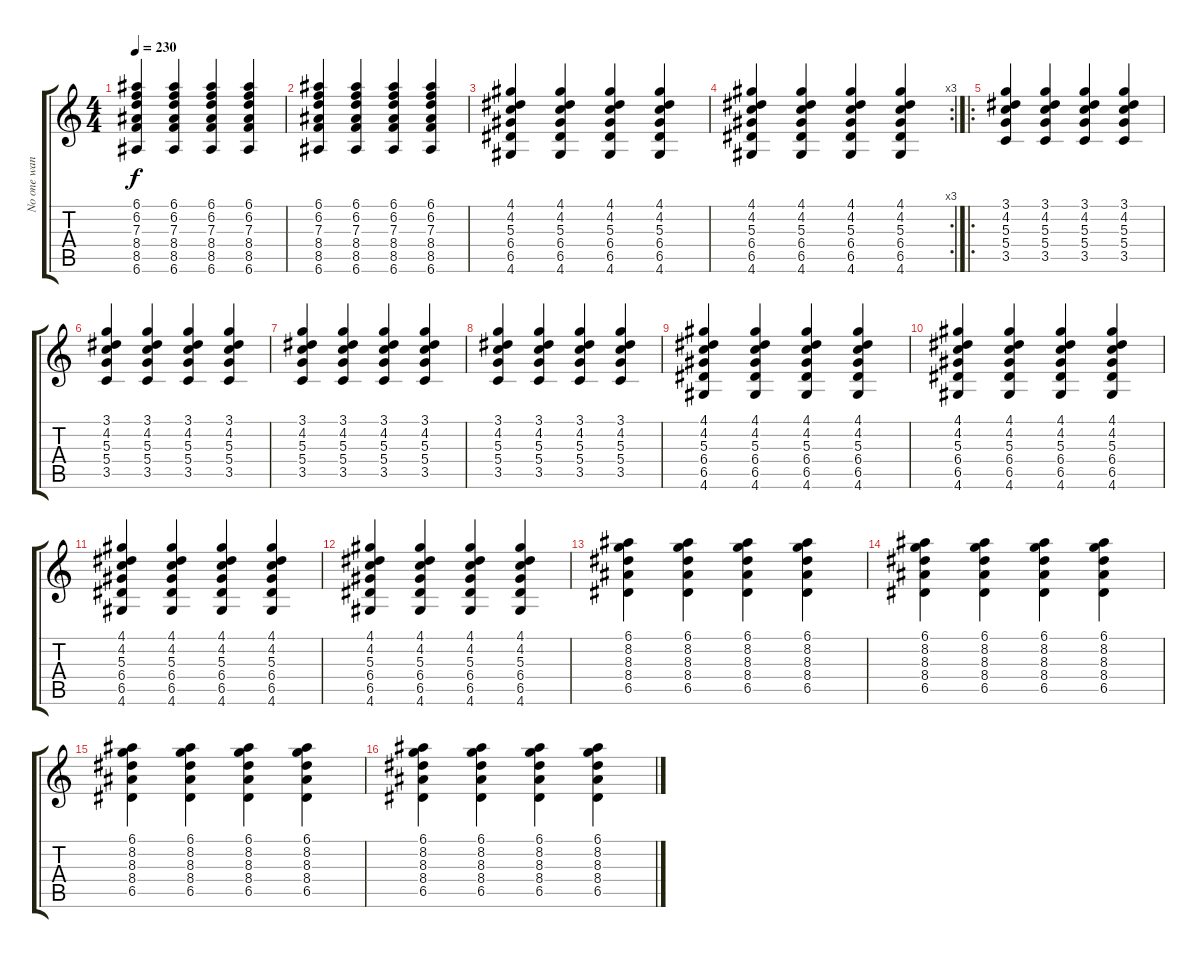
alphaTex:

\track ("No one wants to know you when your down " "No one wan") {instrument overdrivenguitar}
\staff {score tabs}
\tuning (E4 B3 G3 D3 A2 E2) {hide}
\ts (4 4)
\tempo 230
\clef g2
\ks c
(6.1 6.2 7.3 8.4 8.5 6.6).4{dy f} (6.1 6.2 7.3 8.4 8.5 6.6).4 (6.1 6.2 7.3 8.4 8.5 6.6).4 (6.1 6.2 7.3 8.4 8.5 6.6).4 |
(6.1 6.2 7.3 8.4 8.5 6.6).4 (6.1 6.2 7.3 8.4 8.5 6.6).4 (6.1 6.2 7.3 8.4 8.5 6.6).4 (6.1 6.2 7.3 8.4 8.5 6.6).4 |
(4.1 4.2 5.3 6.4 6.5 4.6).4 (4.1 4.2 5.3 6.4 6.5 4.6).4 (4.1 4.2 5.3 6.4 6.5 4.6).4 (4.1 4.2 5.3 6.4 6.5 4.6).4 |
\rc 3
(4.1 4.2 5.3 6.4 6.5 4.6).4 (4.1 4.2 5.3 6.4 6.5 4.6).4 (4.1 4.2 5.3 6.4 6.5 4.6).4 (4.1 4.2 5.3 6.4 6.5 4.6).4 |
\ro
(3.1 4.2 5.3 5.4 3.5).4 (3.1 4.2 5.3 5.4 3.5).4 (3.1 4.2 5.3 5.4 3.5).4 (3.1 4.2 5.3 5.4 3.5).4 |
(3.1 4.2 5.3 5.4 3.5).4 (3.1 4.2 5.3 5.4 3.5).4 (3.1 4.2 5.3 5.4 3.5).4 (3.1 4.2 5.3 5.4 3.5).4 |
(3.1 4.2 5.3 5.4 3.5).4 (3.1 4.2 5.3 5.4 3.5).4 (3.1 4.2 5.3 5.4 3.5).4 (3.1 4.2 5.3 5.4 3.5).4 |
(3.1 4.2 5.3 5.4 3.5).4 (3.1 4.2 5.3 5.4 3.5).4 (3.1 4.2 5.3 5.4 3.5).4 (3.1 4.2 5.3 5.4 3.5).4 |
(4.1 4.2 5.3 6.4 6.5 4.6).4 (4.1 4.2 5.3 6.4 6.5 4.6).4 (4.1 4.2 5.3 6.4 6.5 4.6).4 (4.1 4.2 5.3 6.4 6.5 4.6).4 |
(4.1 4.2 5.3 6.4 6.5 4.6).4 (4.1 4.2 5.3 6.4 6.5 4.6).4 (4.1 4.2 5.3 6.4 6.5 4.6).4 (4.1 4.2 5.3 6.4 6.5 4.6).4 |
(4.1 4.2 5.3 6.4 6.5 4.6).4 (4.1 4.2 5.3 6.4 6.5 4.6).4 (4.1 4.2 5.3 6.4 6.5 4.6).4 (4.1 4.2 5.3 6.4 6.5 4.6).4 |
(4.1 4.2 5.3 6.4 6.5 4.6).4 (4.1 4.2 5.3 6.4 6.5 4.6).4 (4.1 4.2 5.3 6.4 6.5 4.6).4 (4.1 4.2 5.3 6.4 6.5 4.6).4 |
(6.1 8.2 8.3 8.4 6.5).4 (6.1 8.2 8.3 8.4 6.5).4 (6.1 8.2 8.3 8.4 6.5).4 (6.1 8.2 8.3 8.4 6.5).4 |
(6.1 8.2 8.3 8.4 6.5).4 (6.1 8.2 8.3 8.4 6.5).4 (6.1 8.2 8.3 8.4 6.5).4 (6.1 8.2 8.3 8.4 6.5).4 |
(6.1 8.2 8.3 8.4 6.5).4 (6.1 8.2 8.3 8.4 6.5).4 (6.1 8.2 8.3 8.4 6.5).4 (6.1 8.2 8.3 8.4 6.5).4 |
(6.1 8.2 8.3 8.4 6.5).4 (6.1 8.2 8.3 8.4 6.5).4 (6.1 8.2 8.3 8.4 6.5).4 (6.1 8.2 8.3 8.4 6.5).4
